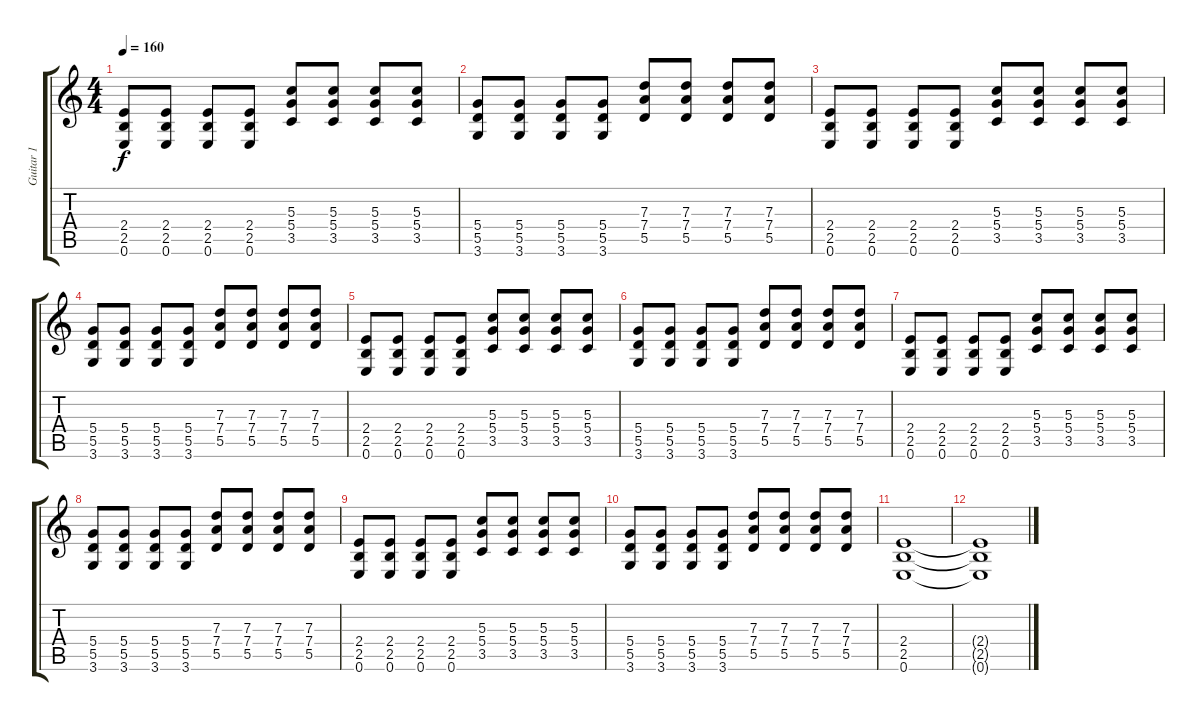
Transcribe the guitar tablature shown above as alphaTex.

\track ("Guitar 1" "Guitar 1") {instrument distortionguitar}
\staff {score tabs}
\tuning (E4 B3 G3 D3 A2 E2) {hide}
\ts (4 4)
\tempo 160
\clef g2
\ks c
(2.4 2.5 0.6).8{dy f volume 12} (2.4 2.5 0.6).8 (2.4 2.5 0.6).8 (2.4 2.5 0.6).8 (5.3 5.4 3.5).8 (5.3 5.4 3.5).8 (5.3 5.4 3.5).8 (5.3 5.4 3.5).8 |
(5.4 5.5 3.6).8 (5.4 5.5 3.6).8 (5.4 5.5 3.6).8 (5.4 5.5 3.6).8 (7.3 7.4 5.5).8 (7.3 7.4 5.5).8 (7.3 7.4 5.5).8 (7.3 7.4 5.5).8 |
(2.4 2.5 0.6).8{volume 12} (2.4 2.5 0.6).8 (2.4 2.5 0.6).8 (2.4 2.5 0.6).8 (5.3 5.4 3.5).8 (5.3 5.4 3.5).8 (5.3 5.4 3.5).8 (5.3 5.4 3.5).8 |
(5.4 5.5 3.6).8 (5.4 5.5 3.6).8 (5.4 5.5 3.6).8 (5.4 5.5 3.6).8 (7.3 7.4 5.5).8 (7.3 7.4 5.5).8 (7.3 7.4 5.5).8 (7.3 7.4 5.5).8 |
(2.4 2.5 0.6).8{volume 12} (2.4 2.5 0.6).8 (2.4 2.5 0.6).8 (2.4 2.5 0.6).8 (5.3 5.4 3.5).8 (5.3 5.4 3.5).8 (5.3 5.4 3.5).8 (5.3 5.4 3.5).8 |
(5.4 5.5 3.6).8 (5.4 5.5 3.6).8 (5.4 5.5 3.6).8 (5.4 5.5 3.6).8 (7.3 7.4 5.5).8 (7.3 7.4 5.5).8 (7.3 7.4 5.5).8 (7.3 7.4 5.5).8 |
(2.4 2.5 0.6).8{volume 12} (2.4 2.5 0.6).8 (2.4 2.5 0.6).8 (2.4 2.5 0.6).8 (5.3 5.4 3.5).8 (5.3 5.4 3.5).8 (5.3 5.4 3.5).8 (5.3 5.4 3.5).8 |
(5.4 5.5 3.6).8 (5.4 5.5 3.6).8 (5.4 5.5 3.6).8 (5.4 5.5 3.6).8 (7.3 7.4 5.5).8 (7.3 7.4 5.5).8 (7.3 7.4 5.5).8 (7.3 7.4 5.5).8 |
(2.4 2.5 0.6).8{volume 12} (2.4 2.5 0.6).8 (2.4 2.5 0.6).8 (2.4 2.5 0.6).8 (5.3 5.4 3.5).8 (5.3 5.4 3.5).8 (5.3 5.4 3.5).8 (5.3 5.4 3.5).8 |
(5.4 5.5 3.6).8 (5.4 5.5 3.6).8 (5.4 5.5 3.6).8 (5.4 5.5 3.6).8 (7.3 7.4 5.5).8 (7.3 7.4 5.5).8 (7.3 7.4 5.5).8 (7.3 7.4 5.5).8 |
(2.4 2.5 0.6).1 |
(2.4{t} 2.5{t} 0.6{t}).1
